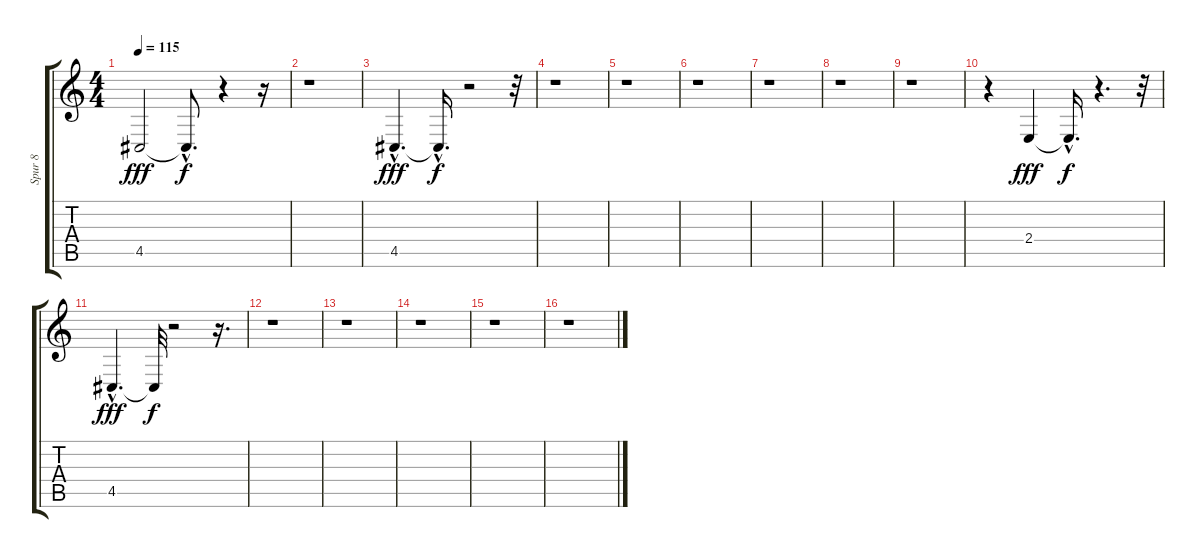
\track ("Spur 8" "Spur 8") {instrument acousticgrandpiano}
\staff {score tabs}
\tuning (E4 B3 G3 D3 A2 E2) {hide}
\ts (4 4)
\tempo 115
\clef g2
\ks c
4.5.2{dy fff} 4.5{hac t}.8{d dy f} r.4 r.16 |
r.1 |
4.5{hac}.4{d dy fff volume 14 balance 8 instrument acousticgrandpiano} 4.5{hac t}.16{d dy f} r.2 r.32 |
r.1 |
r.1 |
r.1 |
r.1 |
r.1 |
r.1 |
r.4 2.4.4{dy fff} 2.4{hac t}.16{d dy f} r.4{d} r.32 |
4.5{hac}.4{d dy fff volume 14 balance 8 instrument acousticgrandpiano} 4.5{t}.32{dy f} r.2 r.16{d} |
r.1 |
r.1 |
r.1 |
r.1 |
r.1
